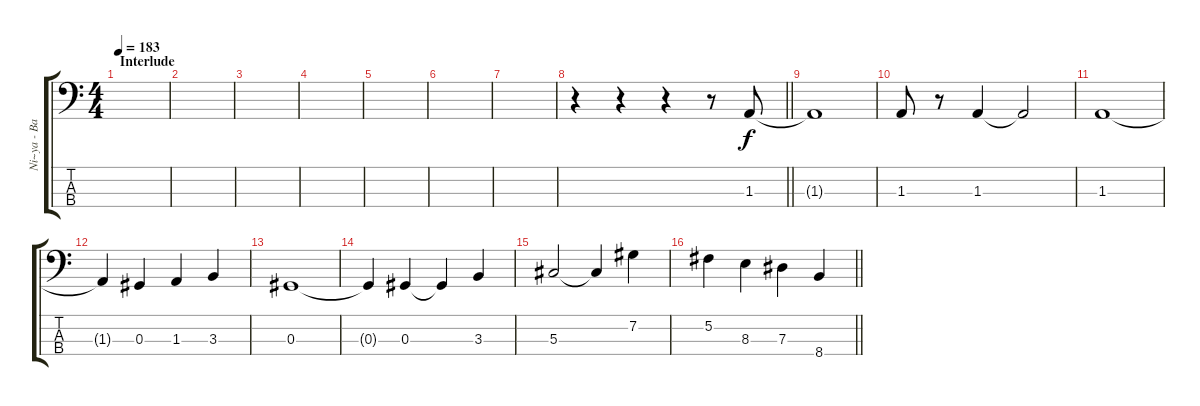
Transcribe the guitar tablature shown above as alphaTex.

\track ("Ni~ya - Bass" "Ni~ya - Ba") {instrument electricbasspick}
\staff {score tabs}
\tuning (Gb2 Db2 Ab1 Eb1) {hide}
\ts (4 4)
\section ("" "Interlude")
\tempo 183
\clef f4
\ks c
|
|
|
|
|
|
|
\barLineRight lightlight
r.4 r.4 r.4 r.8 1.3.8 |
\section ("" "")
1.3{t}.1 |
1.3.8 r.8 1.3.4 1.3{t}.2 |
1.3.1 |
1.3{t}.4 0.3.4 1.3.4 3.3.4 |
0.3.1 |
0.3{t}.4 0.3.4 0.3{t}.4 3.3.4 |
5.3.2 5.3{t}.4 7.2.4 |
\barLineRight lightlight
5.2.4 8.3.4 7.3.4 8.4.4
